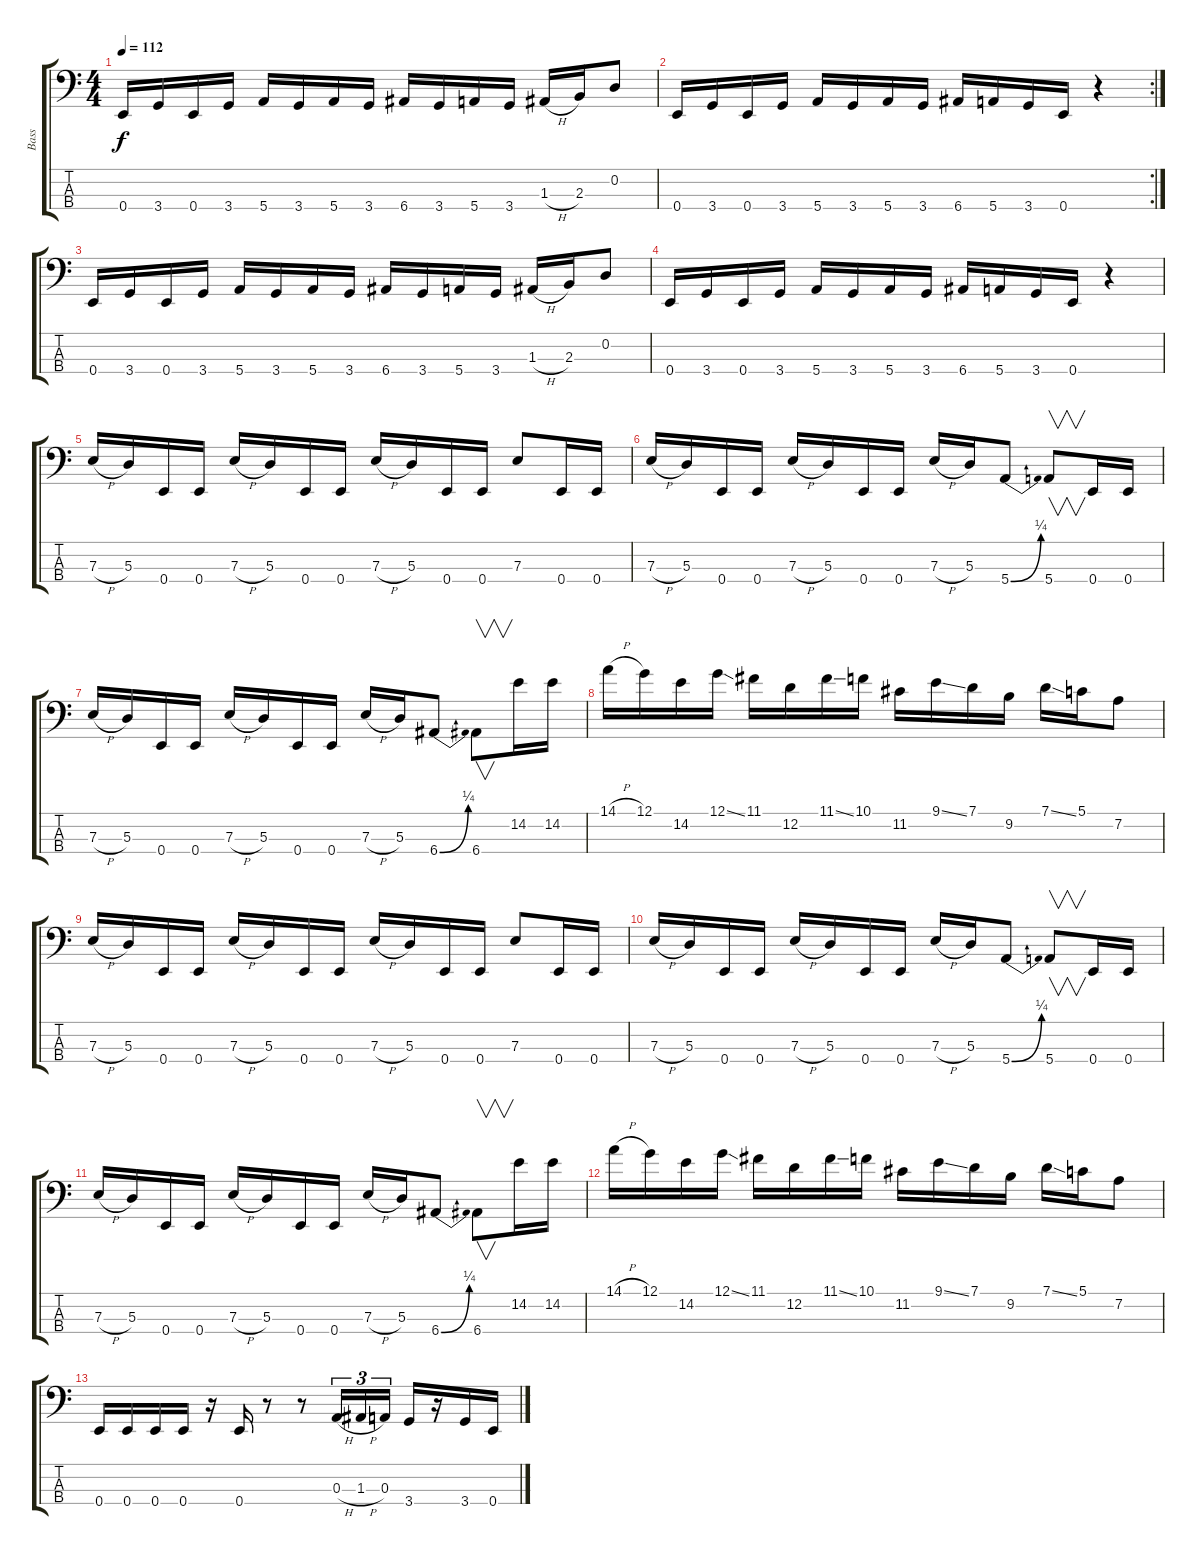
\track ("Bass" "Bass") {instrument electricbasspick}
\staff {score tabs}
\tuning (G2 D2 A1 E1) {hide}
\ts (4 4)
\tempo 112
\clef f4
\ks c
0.4.16{dy f} 3.4.16 0.4.16 3.4.16 5.4.16 3.4.16 5.4.16 3.4.16 6.4.16 3.4.16 5.4.16 3.4.16 1.3{h}.16 2.3.16 0.2.8 |
\rc 2
0.4.16 3.4.16 0.4.16 3.4.16 5.4.16 3.4.16 5.4.16 3.4.16 6.4.16 5.4.16 3.4.16 0.4.16 r.4 |
0.4.16 3.4.16 0.4.16 3.4.16 5.4.16 3.4.16 5.4.16 3.4.16 6.4.16 3.4.16 5.4.16 3.4.16 1.3{h}.16 2.3.16 0.2.8 |
0.4.16 3.4.16 0.4.16 3.4.16 5.4.16 3.4.16 5.4.16 3.4.16 6.4.16 5.4.16 3.4.16 0.4.16 r.4 |
7.3{h}.16 5.3.16 0.4.16 0.4.16 7.3{h}.16 5.3.16 0.4.16 0.4.16 7.3{h}.16 5.3.16 0.4.16 0.4.16 7.3.8 0.4.16 0.4.16 |
7.3{h}.16 5.3.16 0.4.16 0.4.16 7.3{h}.16 5.3.16 0.4.16 0.4.16 7.3{h}.16 5.3.16 5.4{be (bend 0 0 60 1)}.8 5.4.8{v} 0.4.16 0.4.16 |
7.3{h}.16 5.3.16 0.4.16 0.4.16 7.3{h}.16 5.3.16 0.4.16 0.4.16 7.3{h}.16 5.3.16 6.4{be (bend 0 0 60 1)}.8 6.4.8{v} 14.2.16 14.2.16 |
14.1{h}.16 12.1.16 14.2.16 12.1{ss}.16 11.1.16 12.2.16 11.1{ss}.16 10.1.16 11.2.16 9.1{ss}.16 7.1.16 9.2.16 7.1{ss}.16 5.1.16 7.2.8 |
7.3{h}.16 5.3.16 0.4.16 0.4.16 7.3{h}.16 5.3.16 0.4.16 0.4.16 7.3{h}.16 5.3.16 0.4.16 0.4.16 7.3.8 0.4.16 0.4.16 |
7.3{h}.16 5.3.16 0.4.16 0.4.16 7.3{h}.16 5.3.16 0.4.16 0.4.16 7.3{h}.16 5.3.16 5.4{be (bend 0 0 60 1)}.8 5.4.8{v} 0.4.16 0.4.16 |
7.3{h}.16 5.3.16 0.4.16 0.4.16 7.3{h}.16 5.3.16 0.4.16 0.4.16 7.3{h}.16 5.3.16 6.4{be (bend 0 0 60 1)}.8 6.4.8{v} 14.2.16 14.2.16 |
14.1{h}.16 12.1.16 14.2.16 12.1{ss}.16 11.1.16 12.2.16 11.1{ss}.16 10.1.16 11.2.16 9.1{ss}.16 7.1.16 9.2.16 7.1{ss}.16 5.1.16 7.2.8 |
0.4.16 0.4.16 0.4.16 0.4.16 r.16 0.4.16 r.8 r.8 0.3{h}.16{tu (3 2)} 1.3{h}.16{tu (3 2)} 0.3.16{tu (3 2)} 3.4.16 r.16 3.4.16 0.4.16
